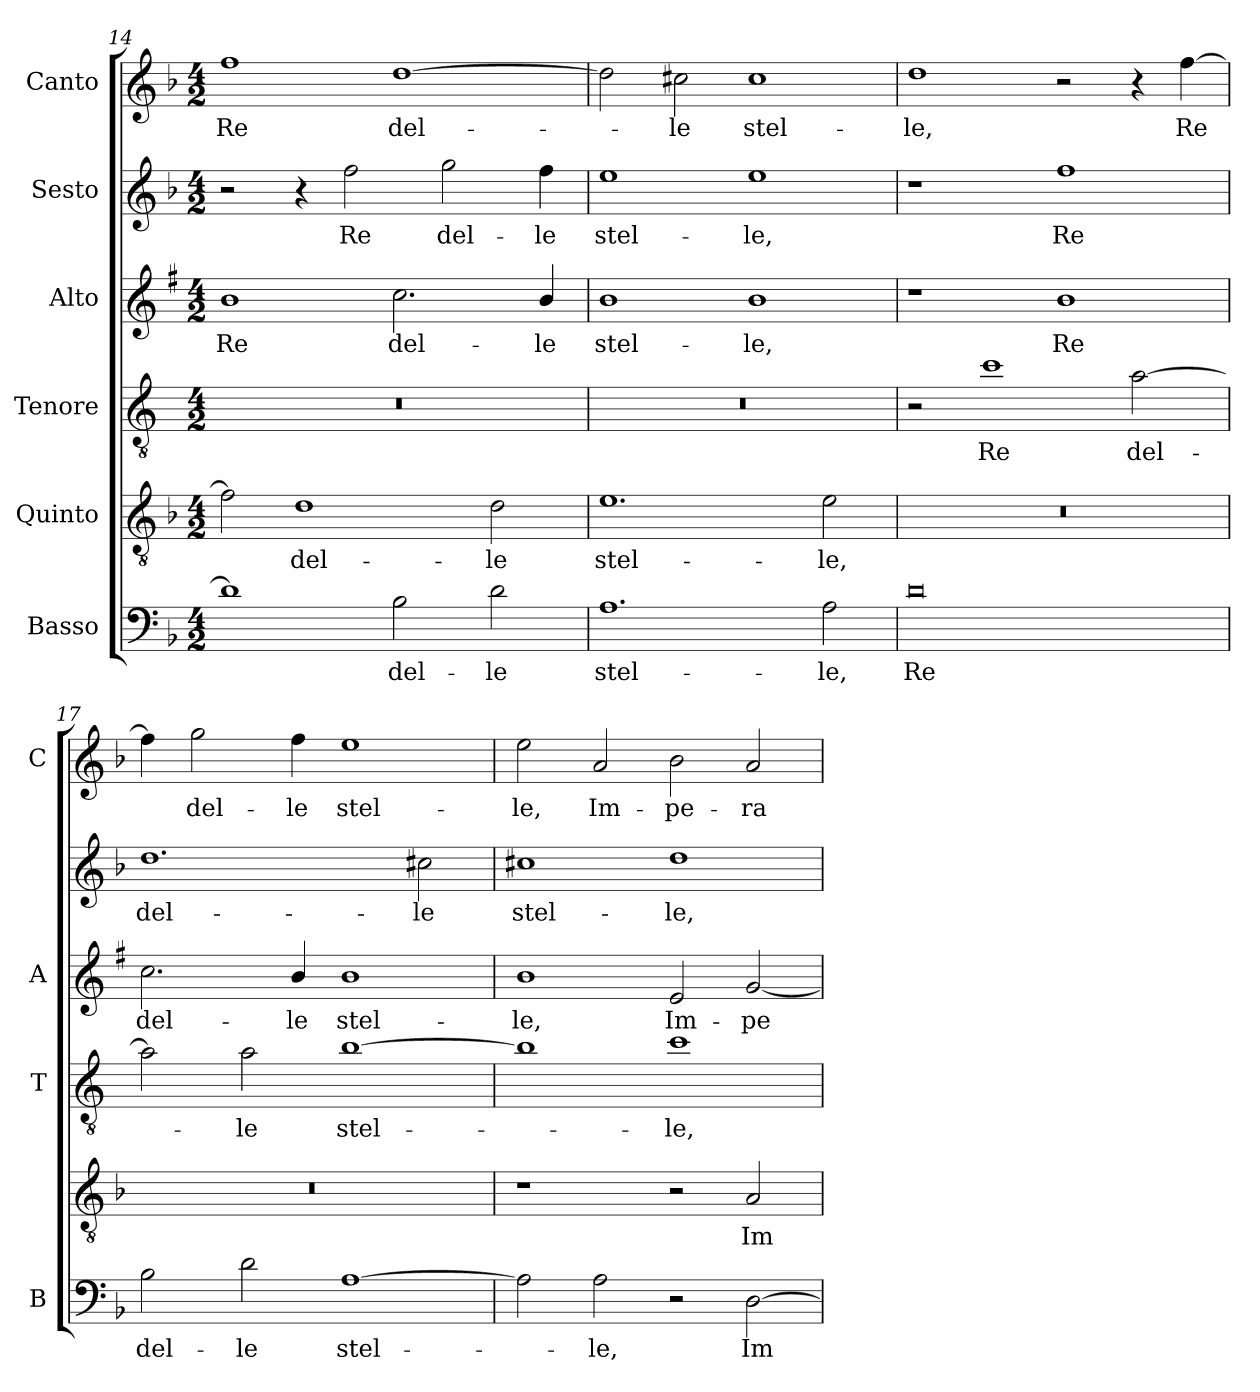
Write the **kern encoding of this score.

**kern	**text	**kern	**text	**kern	**text	**kern	**text	**kern	**text	**kern	**text
*part6	*part6	*part5	*part5	*part4	*part4	*part3	*part3	*part2	*part2	*part1	*part1
*staff6	*staff6	*staff5	*staff5	*staff4	*staff4	*staff3	*staff3	*staff2	*staff2	*staff1	*staff1
*I"Basso	*	*I"Quinto	*	*I"Tenore	*	*I"Alto	*	*I"Sesto	*	*I"Canto	*
*I'B	*	*	*	*I'T	*	*I'A	*	*	*	*I'C	*
!!LO:LB:g=z
*clefF4	*	*clefGv2	*	*clefGv2	*	*clefG2	*	*clefG2	*	*clefG2	*
*	*	*	*	*ITrd4c7	*	*ITrd1c2	*	*	*	*	*
*k[b-]	*	*k[b-]	*	*k[b-]	*	*k[b-]	*	*k[b-]	*	*k[b-]	*
*F:	*	*F:	*	*F:	*	*F:	*	*F:	*	*F:	*
*M4/2	*	*M4/2	*	*M4/2	*	*M4/2	*	*M4/2	*	*M4/2	*
=14	=14	=14	=14	=14	=14	=14	=14	=14	=14	=14	=14
!	!	!	!	!	!	!	!LO:LY:b	!	!	!	!LO:LY:b
1d]	.	2f\]	.	0r	.	1a	Re	2r	.	1ff	Re
!	!	!	!LO:LY:b	!	!	!	!	!	!	!	!
.	.	1d	del-	.	.	.	.	4r	.	.	.
!	!	!	!	!	!	!	!	!	!LO:LY:b	!	!
.	.	.	.	.	.	.	.	2ff\	Re	.	.
!	!LO:LY:b	!	!	!	!	!	!LO:LY:b	!	!	!	!LO:LY:b
2B-\	del-	.	.	.	.	2.b-\	del-	.	.	[1dd	del-
!	!	!	!	!	!	!	!	!	!LO:LY:b	!	!
.	.	.	.	.	.	.	.	2gg\	del-	.	.
!	!LO:LY:b	!	!LO:LY:b	!	!	!	!	!	!	!	!
2d\	-le	2d\	-le	.	.	.	.	.	.	.	.
!	!	!	!	!	!	!	!LO:LY:b	!	!LO:LY:b	!	!
.	.	.	.	.	.	4a/	-le	4ff\	-le	.	.
=15	=15	=15	=15	=15	=15	=15	=15	=15	=15	=15	=15
!	!LO:LY:b	!	!LO:LY:b	!	!	!	!LO:LY:b	!	!LO:LY:b	!	!
1.A	stel-	1.e	stel-	0r	.	1a	stel-	1ee	stel-	2dd\]	.
!	!	!	!	!	!	!	!	!	!	!	!LO:LY:b
.	.	.	.	.	.	.	.	.	.	2cc#X\	-le
!	!	!	!	!	!	!	!LO:LY:b	!	!LO:LY:b	!	!LO:LY:b
.	.	.	.	.	.	1a	-le,	1ee	-le,	1cc#	stel-
!	!LO:LY:b	!	!LO:LY:b	!	!	!	!	!	!	!	!
2A\	-le,	2e\	-le,	.	.	.	.	.	.	.	.
=16	=16	=16	=16	=16	=16	=16	=16	=16	=16	=16	=16
!	!LO:LY:b	!	!	!	!	!	!	!	!	!	!LO:LY:b
0d	Re	0r	.	2r	.	1r	.	1r	.	1dd	-le,
!	!	!	!	!	!LO:LY:b	!	!	!	!	!	!
.	.	.	.	1f	Re	.	.	.	.	.	.
!	!	!	!	!	!	!	!LO:LY:b	!	!LO:LY:b	!	!
.	.	.	.	.	.	1a	Re	1ff	Re	2r	.
!	!	!	!	!	!LO:LY:b	!	!	!	!	!	!
.	.	.	.	[2d\	del-	.	.	.	.	4r	.
!	!	!	!	!	!	!	!	!	!	!	!LO:LY:b
.	.	.	.	.	.	.	.	.	.	[4ff\	Re
=17	=17	=17	=17	=17	=17	=17	=17	=17	=17	=17	=17
!	!LO:LY:b	!	!	!	!	!	!LO:LY:b	!	!LO:LY:b	!	!
2B-\	del-	0r	.	2d\]	.	2.b-\	del-	1.dd	del-	4ff\]	.
!	!	!	!	!	!	!	!	!	!	!	!LO:LY:b
.	.	.	.	.	.	.	.	.	.	2gg\	del-
!	!LO:LY:b	!	!	!	!LO:LY:b	!	!	!	!	!	!
2d\	-le	.	.	2d\	-le	.	.	.	.	.	.
!	!	!	!	!	!	!	!LO:LY:b	!	!	!	!LO:LY:b
.	.	.	.	.	.	4a/	-le	.	.	4ff\	-le
!	!LO:LY:b	!	!	!	!LO:LY:b	!	!LO:LY:b	!	!	!	!LO:LY:b
[1A	stel-	.	.	[1e	stel-	1a	stel-	.	.	1ee	stel-
!	!	!	!	!	!	!	!	!	!LO:LY:b	!	!
.	.	.	.	.	.	.	.	2cc#X\	-le	.	.
=18	=18	=18	=18	=18	=18	=18	=18	=18	=18	=18	=18
!	!	!	!	!	!	!	!LO:LY:b	!	!LO:LY:b	!	!LO:LY:b
2A\]	.	1r	.	1e]	.	1a	-le,	1cc#X	stel-	2ee\	-le,
!	!LO:LY:b	!	!	!	!	!	!	!	!	!	!LO:LY:b
2A\	-le,	.	.	.	.	.	.	.	.	2a/	Im-
!	!	!	!	!	!LO:LY:b	!	!LO:LY:b	!	!LO:LY:b	!	!LO:LY:b
2r	.	2r	.	1f	-le,	2d/	Im-	1dd	-le,	2b-\	-pe-
!	!LO:LY:b	!	!LO:LY:b	!	!	!	!LO:LY:b	!	!	!	!LO:LY:b
[2D\	Im-	2A/	Im-	.	.	[2f/	-pe-	.	.	2a/	-ra-
=	=	=	=	=	=	=	=	=	=	=	=
*-	*-	*-	*-	*-	*-	*-	*-	*-	*-	*-	*-
